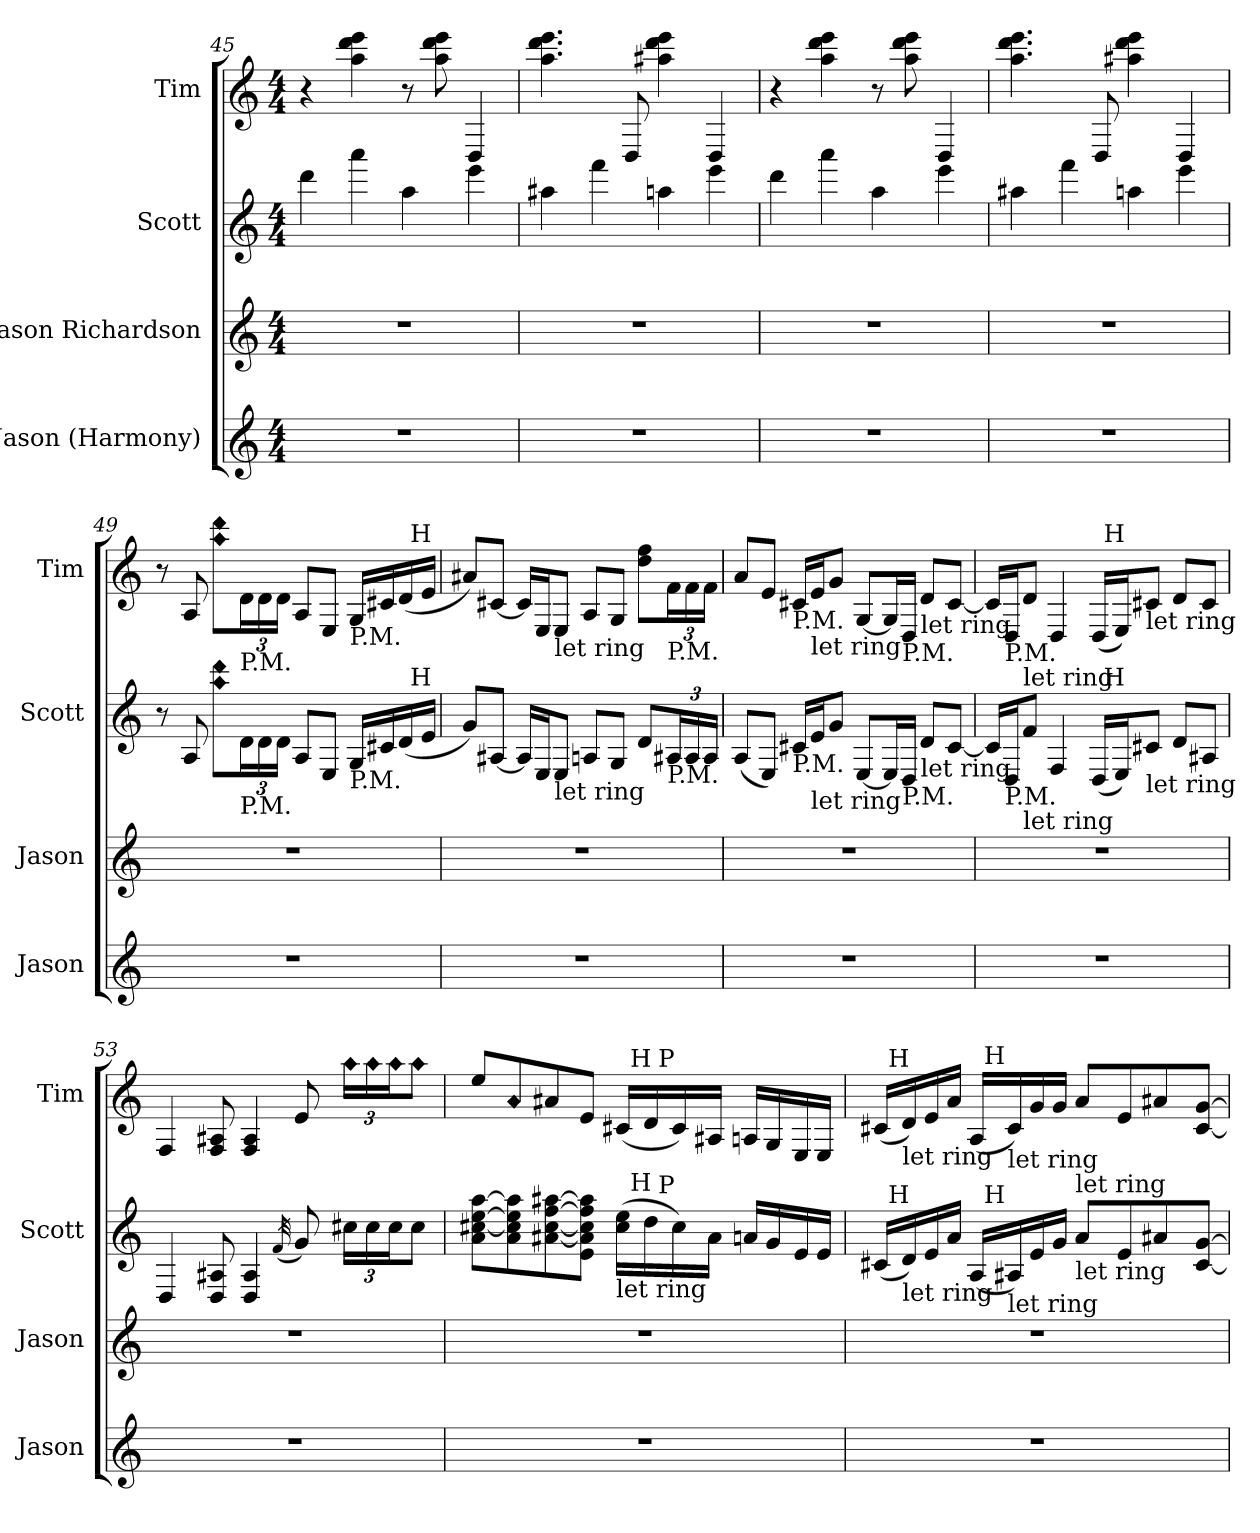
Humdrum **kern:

**kern	**kern	**kern	**kern
*part4	*part3	*part2	*part1
*staff4	*staff3	*staff2	*staff1
*I"Jason (Harmony)	*I"Jason Richardson	*I"Scott	*I"Tim
*I'Jason	*I'Jason	*I'Scott	*I'Tim
*clefG2	*clefG2	*clefG2	*clefG2
*ITrd7c12	*ITrd7c12	*ITrd7c12	*ITrd7c12
*k[]	*k[]	*k[]	*k[]
*C:	*C:	*C:	*C:
*M4/4	*M4/4	*M4/4	*M4/4
=45	=45	=45	=45
1r	1r	4dd\	4r
.	.	4aa\	4a\ 4dd\ 4ee\
.	.	4a\	8r
.	.	.	8a\ 8dd\ 8ee\
.	.	4ee\	4DD/
=46	=46	=46	=46
1r	1r	4a#X\	4.a\ 4.dd\ 4.ee\
.	.	4ff\	.
.	.	.	8DD/
.	.	4an\	4a#X\ 4dd\ 4ee\
.	.	4ee\	4DD/
=47	=47	=47	=47
1r	1r	4dd\	4r
.	.	4aa\	4a\ 4dd\ 4ee\
.	.	4a\	8r
.	.	.	8a\ 8dd\ 8ee\
.	.	4ee\	4DD/
!!LO:LB:g=z
=48	=48	=48	=48
1r	1r	4a#X\	4.a\ 4.dd\ 4.ee\
.	.	4ff\	.
.	.	.	8DD/
.	.	4an\	4a#X\ 4dd\ 4ee\
.	.	4ee\	4DD/
=49	=49	=49	=49
*	*	*^	*^
1r	1r	8r	2ryy	8r	2ryy
.	.	8AA/	.	8AA/	.
!	!	!LO:N:n=1:head=diamond	!	!	!
!	!	!LO:N:n=2:head=diamond	!	!LO:N:n=1:head=diamond	!
!	!	!	!	!LO:N:n=2:head=diamond	!
.	.	8a\ 8dd\L	.	8a\ 8dd\L	.
*	*	*Xbrackettup	*	*Xbrackettup	*
!	!	!	!	!LO:TX:b:t=P.M.	!
!	!	!LO:TX:b:t=P.M.	!	!	!
.	.	24D\L	.	24D\L	.
.	.	24D\	.	24D\	.
.	.	24D\JJ	.	24D\JJ	.
.	.	8AA/L	4ryy	8AA/L	4ryy
.	.	8EE/J	.	8EE/J	.
!	!	!	!	!LO:TX:b:t=P.M.	!
!	!	!LO:TX:b:t=P.M.	!	!	!
.	.	16GG/LL	8ryy	16GG/LL	8ryy
.	.	16C#X/	.	16C#X/	.
.	.	(16D/	32ryy	(16D/	32ryy
!	!	!	!	!	!LO:TX:a:t=H
!	!	!	!LO:TX:a:t=H	!	!
.	.	.	16.ryy	.	16.ryy
.	.	16E/JJ	.	16E/JJ	.
*	*	*v	*v	*	*
*	*	*	*v	*v
=50	=50	=50	=50
1r	1r	8G/L)	8A#X/L)
.	.	[8AA#X/J	[8C#X/J
.	.	16AA#/LL]	16C#/LL]
.	.	16EE/J	16EE/J
!	!	!	!LO:TX:b:t=let ring
!	!	!LO:TX:b:t=let ring	!
.	.	8EE/J	8EE/J
.	.	8AAn/L	8AA/L
.	.	8GG/J	8GG/J
.	.	8D/L	8d\ 8f\L
!	!	!	!LO:TX:b:t=P.M.
!	!	!LO:TX:b:t=P.M.	!
.	.	24AA#X/L	24F\L
.	.	24AA#/	24F\
.	.	24AA#/JJ	24F\JJ
!!LO:PB:g=z
=51	=51	=51	=51
1r	1r	(8AA/L	8A/L
.	.	8EE/J)	8E/J
!	!	!	!LO:TX:b:t=P.M.
!	!	!LO:TX:b:t=P.M.	!
.	.	16C#X/LL	16C#X/LL
!	!	!	!LO:TX:b:t=let ring
!	!	!LO:TX:b:t=let ring	!
.	.	16E/J	16E/J
.	.	8G/J	8G/J
.	.	[8EE/L	[8GG/L
.	.	16EE/L]	16GG/L]
!	!	!	!LO:TX:b:t=P.M.
!	!	!LO:TX:b:t=P.M.	!
.	.	16DD/JJ	16DD/JJ
!	!	!	!LO:TX:b:t=let ring
!	!	!LO:TX:b:t=let ring	!
.	.	8D/L	8D/L
.	.	[8C#/J	[8C#/J
=52	=52	=52	=52
*	*	*^	*^
1r	1r	16C#/LL]	2ryy	16C#/LL]	2ryy
!	!	!	!	!LO:TX:b:t=P.M.	!
!	!	!LO:TX:b:t=P.M.	!	!	!
.	.	16DD/J	.	16DD/J	.
!	!	!	!	!LO:TX:b:t=let ring	!
!	!	!LO:TX:b:t=let ring	!	!	!
.	.	8F/J	.	8D/J	.
.	.	4FF/	.	4DD/	.
.	.	(16DD/LL	32ryy	(16DD/LL	32ryy
!	!	!	!	!	!LO:TX:a:t=H
!	!	!	!LO:TX:a:t=H	!	!
.	.	.	4...ryy	.	4...ryy
.	.	16EE/J)	.	16EE/J)	.
!	!	!	!	!LO:TX:b:t=let ring	!
!	!	!LO:TX:b:t=let ring	!	!	!
.	.	8C#X/J	.	8C#X/J	.
.	.	8D/L	.	8D/L	.
.	.	8AA#X/J	.	8C#/J	.
*	*	*v	*v	*	*
*	*	*	*v	*v
=53	=53	=53	=53
1r	1r	4DD/	4FF/
.	.	8DD/ 8AA#X/	8FF/ 8AA#X/
.	.	4DD/ 4AA#/	4FF/ 4AA#/
.	.	(32qF/	.
.	.	8G/)	8E/
!	!	!	!LO:N:head=diamond
.	.	24c#X\LL	24a\LL
!	!	!	!LO:N:head=diamond
.	.	24c#\	24a\
!	!	!	!LO:N:head=diamond
.	.	24c#\J	24a\J
!	!	!	!LO:N:head=diamond
.	.	8c#\J	8a\J
!!LO:LB:g=z
=54	=54	=54	=54
!	!	!	!LO:N:head=diamond
*	*	*^	*^
*	*	*	*^	*	*^
1r	1r	8A\ [8c#X\ [8e\ [8a\L	2ryy	2ryy	8e/L	2ryy	2ryy
!	!	!	!	!	!LO:N:head=diamond	!	!
.	.	8A\ 8c#\] 8e\] 8a\]	.	.	8A/	.	.
.	.	[8A#X\ [8c#\ [8f\ [8a#X\	.	.	8A#X/	.	.
.	.	8E\ 8A#\] 8c#\] 8f\] 8a#\]J	.	.	8E/J	.	.
!	!	!LO:TX:b:t=let ring	!	!	!	!	!
.	.	(16c#\ 16e\LL	32ryy	16.ryy	(16C#X/LL	32ryy	16.ryy
!	!	!	!	!	!	!LO:TX:a:t=H	!
!	!	!	!LO:TX:a:t=H	!	!	!	!
.	.	.	4...ryy	.	.	4...ryy	.
.	.	16d\	.	.	16D/	.	.
!	!	!	!	!	!	!	!LO:TX:a:t=P
!	!	!	!	!LO:TX:a:t=P	!	!	!
.	.	.	.	4ryy	.	.	4ryy
.	.	16c#\)	.	.	16C#/)	.	.
.	.	16A#\JJ	.	.	16AA#X/JJ	.	.
.	.	16An/LL	.	.	16AAn/LL	.	.
.	.	16G/	.	.	16GG/	.	.
.	.	.	.	8ryy	.	.	8ryy
.	.	16E/	.	.	16EE/	.	.
.	.	16E/JJ	.	.	16EE/JJ	.	.
.	.	.	.	32ryy	.	.	32ryy
=55	=55	=55	=55	=55	=55	=55	=55
1r	1r	(16C#X/LL	32ryy	4ryy	(16C#X/LL	32ryy	4ryy
!	!	!	!	!	!	!LO:TX:a:t=H	!
!	!	!	!LO:TX:a:t=H	!	!	!	!
.	.	.	2ryy	.	.	2ryy	.
!	!	!	!	!	!LO:TX:b:t=let ring	!	!
!	!	!LO:TX:b:t=let ring	!	!	!	!	!
.	.	16D/)	.	.	16D/)	.	.
.	.	16E/	.	.	16E/	.	.
.	.	16A/JJ	.	.	16A/JJ	.	.
.	.	(16AA/LL	.	32ryy	(16AA/LL	.	32ryy
!	!	!	!	!	!	!	!LO:TX:a:t=H
!	!	!	!	!LO:TX:a:t=H	!	!	!
.	.	.	.	2ryy	.	.	2ryy
!	!	!	!	!	!LO:TX:b:t=let ring	!	!
!	!	!LO:TX:b:t=let ring	!	!	!	!	!
.	.	16AA#X/)	.	.	16C#/)	.	.
.	.	16E/	.	.	16G/	.	.
.	.	16G/JJ	.	.	16G/JJ	.	.
!	!	!	!	!	!LO:TX:b:t=let ring	!	!
!	!	!LO:TX:b:t=let ring	!	!	!	!	!
.	.	8A/L	.	.	8A/L	.	.
.	.	.	4...ryy	.	.	4...ryy	.
.	.	8E/	.	.	8E/	.	.
.	.	8A#X/	.	.	8A#X/	.	.
.	.	.	.	8..ryy	.	.	8..ryy
.	.	[8C#/ [8G/J	.	.	[8C#/ [8G/J	.	.
*	*	*v	*v	*v	*	*	*
*	*	*	*v	*v	*v
=	=	=	=
*-	*-	*-	*-
